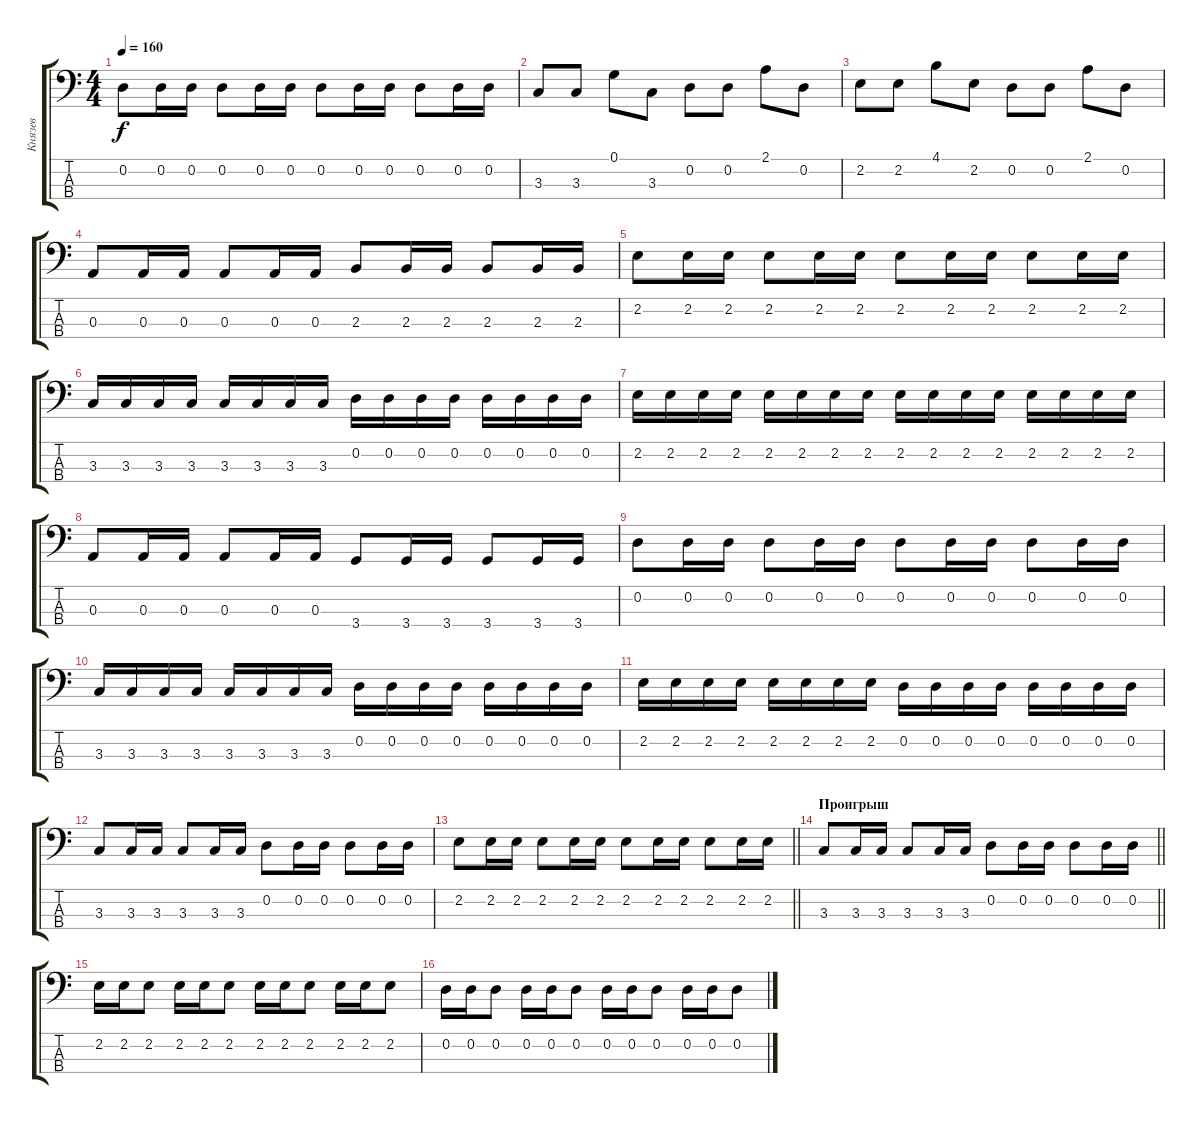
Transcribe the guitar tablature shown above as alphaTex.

\track ("Князев" "Князев") {instrument electricbasspick}
\staff {score tabs}
\tuning (G2 D2 A1 E1) {hide}
\ts (4 4)
\tempo 160
\clef f4
\ks c
0.2.8{dy f} 0.2.16 0.2.16 0.2.8 0.2.16 0.2.16 0.2.8 0.2.16 0.2.16 0.2.8 0.2.16 0.2.16 |
3.3.8 3.3.8 0.1.8 3.3.8 0.2.8 0.2.8 2.1.8 0.2.8 |
2.2.8 2.2.8 4.1.8 2.2.8 0.2.8 0.2.8 2.1.8 0.2.8 |
0.3.8 0.3.16 0.3.16 0.3.8 0.3.16 0.3.16 2.3.8 2.3.16 2.3.16 2.3.8 2.3.16 2.3.16 |
2.2.8 2.2.16 2.2.16 2.2.8 2.2.16 2.2.16 2.2.8 2.2.16 2.2.16 2.2.8 2.2.16 2.2.16 |
3.3.16 3.3.16 3.3.16 3.3.16 3.3.16 3.3.16 3.3.16 3.3.16 0.2.16 0.2.16 0.2.16 0.2.16 0.2.16 0.2.16 0.2.16 0.2.16 |
2.2.16 2.2.16 2.2.16 2.2.16 2.2.16 2.2.16 2.2.16 2.2.16 2.2.16 2.2.16 2.2.16 2.2.16 2.2.16 2.2.16 2.2.16 2.2.16 |
0.3.8 0.3.16 0.3.16 0.3.8 0.3.16 0.3.16 3.4.8 3.4.16 3.4.16 3.4.8 3.4.16 3.4.16 |
0.2.8 0.2.16 0.2.16 0.2.8 0.2.16 0.2.16 0.2.8 0.2.16 0.2.16 0.2.8 0.2.16 0.2.16 |
3.3.16 3.3.16 3.3.16 3.3.16 3.3.16 3.3.16 3.3.16 3.3.16 0.2.16 0.2.16 0.2.16 0.2.16 0.2.16 0.2.16 0.2.16 0.2.16 |
2.2.16 2.2.16 2.2.16 2.2.16 2.2.16 2.2.16 2.2.16 2.2.16 0.2.16 0.2.16 0.2.16 0.2.16 0.2.16 0.2.16 0.2.16 0.2.16 |
3.3.8 3.3.16 3.3.16 3.3.8 3.3.16 3.3.16 0.2.8 0.2.16 0.2.16 0.2.8 0.2.16 0.2.16 |
\barLineRight lightlight
2.2.8 2.2.16 2.2.16 2.2.8 2.2.16 2.2.16 2.2.8 2.2.16 2.2.16 2.2.8 2.2.16 2.2.16 |
\section ("" "Проигрыш")
\barLineRight lightlight
3.3.8 3.3.16 3.3.16 3.3.8 3.3.16 3.3.16 0.2.8 0.2.16 0.2.16 0.2.8 0.2.16 0.2.16 |
2.2.16 2.2.16 2.2.8 2.2.16 2.2.16 2.2.8 2.2.16 2.2.16 2.2.8 2.2.16 2.2.16 2.2.8 |
0.2.16 0.2.16 0.2.8 0.2.16 0.2.16 0.2.8 0.2.16 0.2.16 0.2.8 0.2.16 0.2.16 0.2.8
